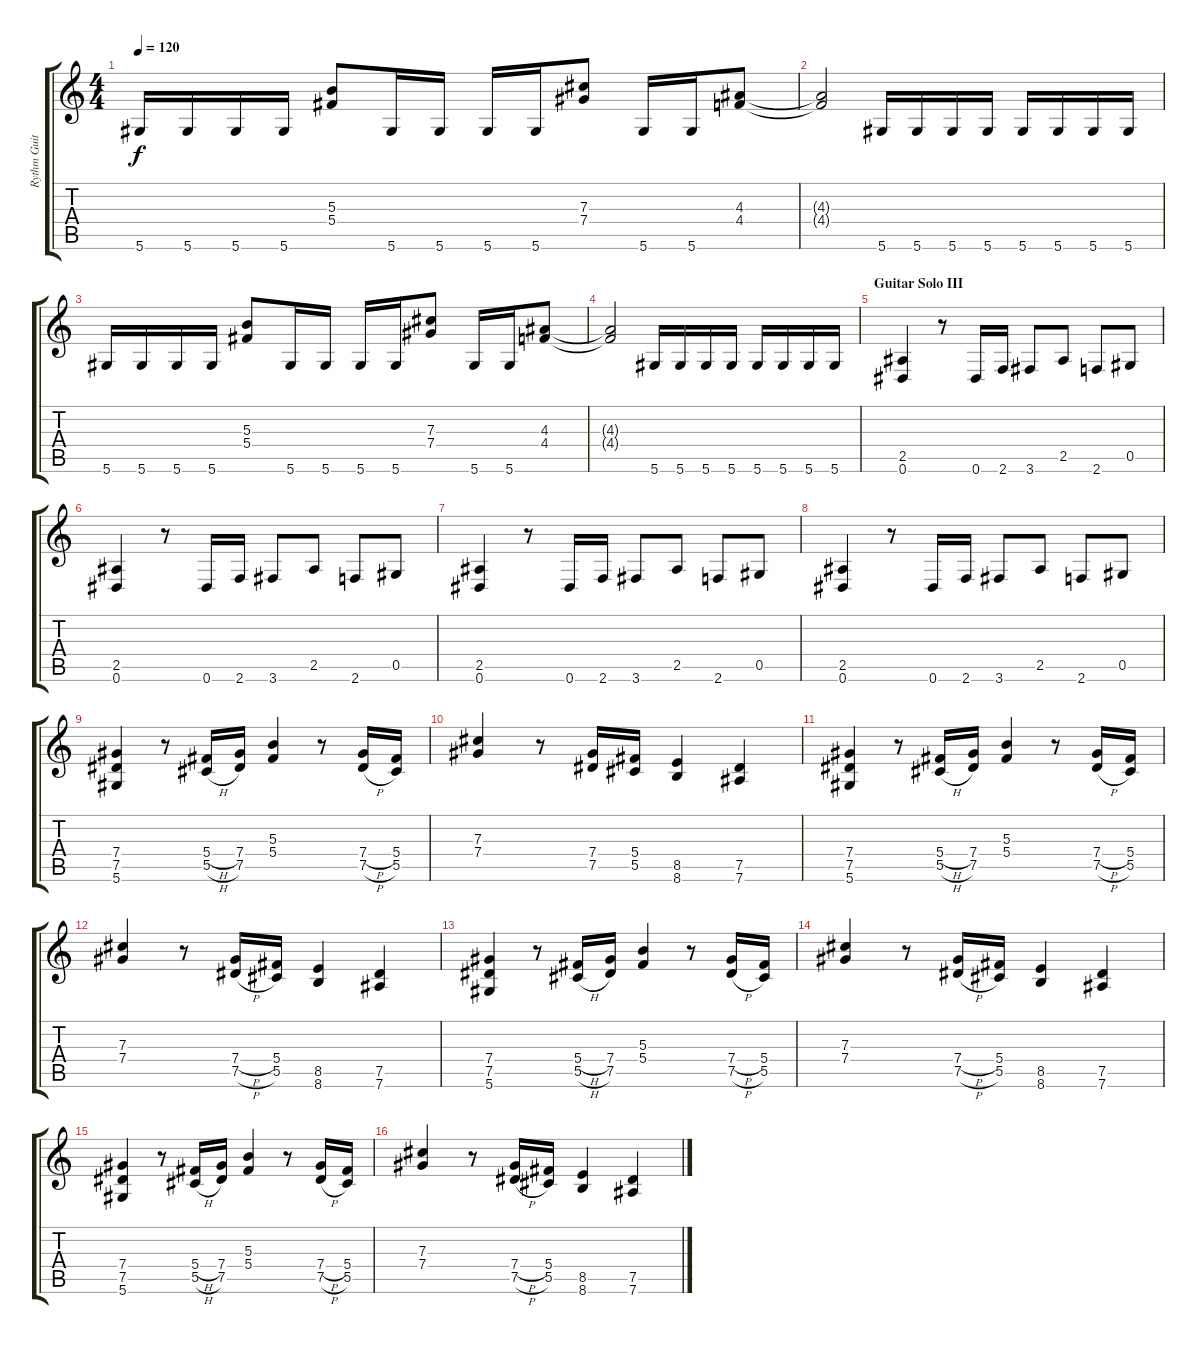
\track ("Rythm Guitar (Dave Mustaine)" "Rythm Guit") {instrument distortionguitar}
\staff {score tabs}
\tuning (Eb4 Bb3 Gb3 Db3 Ab2 Eb2) {hide}
\ts (4 4)
\tempo 120
\clef g2
\ks c
5.6.16{dy f} 5.6.16 5.6.16 5.6.16 (5.3 5.4).8 5.6.16 5.6.16 5.6.16 5.6.16 (7.3 7.4).8 5.6.16 5.6.16 (4.3 4.4).8 |
(4.3{t} 4.4{t}).2 5.6.16 5.6.16 5.6.16 5.6.16 5.6.16 5.6.16 5.6.16 5.6.16 |
5.6.16 5.6.16 5.6.16 5.6.16 (5.3 5.4).8 5.6.16 5.6.16 5.6.16 5.6.16 (7.3 7.4).8 5.6.16 5.6.16 (4.3 4.4).8 |
(4.3{t} 4.4{t}).2 5.6.16 5.6.16 5.6.16 5.6.16 5.6.16 5.6.16 5.6.16 5.6.16 |
\section ("" "Guitar Solo III")
(2.5 0.6).4 r.8 0.6.16 2.6.16 3.6.8 2.5.8 2.6.8 0.5.8 |
(2.5 0.6).4 r.8 0.6.16 2.6.16 3.6.8 2.5.8 2.6.8 0.5.8 |
(2.5 0.6).4 r.8 0.6.16 2.6.16 3.6.8 2.5.8 2.6.8 0.5.8 |
(2.5 0.6).4 r.8 0.6.16 2.6.16 3.6.8 2.5.8 2.6.8 0.5.8 |
(7.4 7.5 5.6).4 r.8 (5.4{h} 5.5{h}).16 (7.4 7.5).16 (5.3 5.4).4 r.8 (7.4{h} 7.5{h}).16 (5.4 5.5).16 |
(7.3 7.4).4 r.8 (7.4 7.5).16 (5.4 5.5).16 (8.5 8.6).4 (7.5 7.6).4 |
(7.4 7.5 5.6).4 r.8 (5.4{h} 5.5{h}).16 (7.4 7.5).16 (5.3 5.4).4 r.8 (7.4{h} 7.5{h}).16 (5.4 5.5).16 |
(7.3 7.4).4 r.8 (7.4{h} 7.5{h}).16 (5.4 5.5).16 (8.5 8.6).4 (7.5 7.6).4 |
(7.4 7.5 5.6).4 r.8 (5.4{h} 5.5{h}).16 (7.4 7.5).16 (5.3 5.4).4 r.8 (7.4{h} 7.5{h}).16 (5.4 5.5).16 |
(7.3 7.4).4 r.8 (7.4{h} 7.5{h}).16 (5.4 5.5).16 (8.5 8.6).4 (7.5 7.6).4 |
(7.4 7.5 5.6).4 r.8 (5.4{h} 5.5{h}).16 (7.4 7.5).16 (5.3 5.4).4 r.8 (7.4{h} 7.5{h}).16 (5.4 5.5).16 |
(7.3 7.4).4 r.8 (7.4{h} 7.5{h}).16 (5.4 5.5).16 (8.5 8.6).4 (7.5 7.6).4
